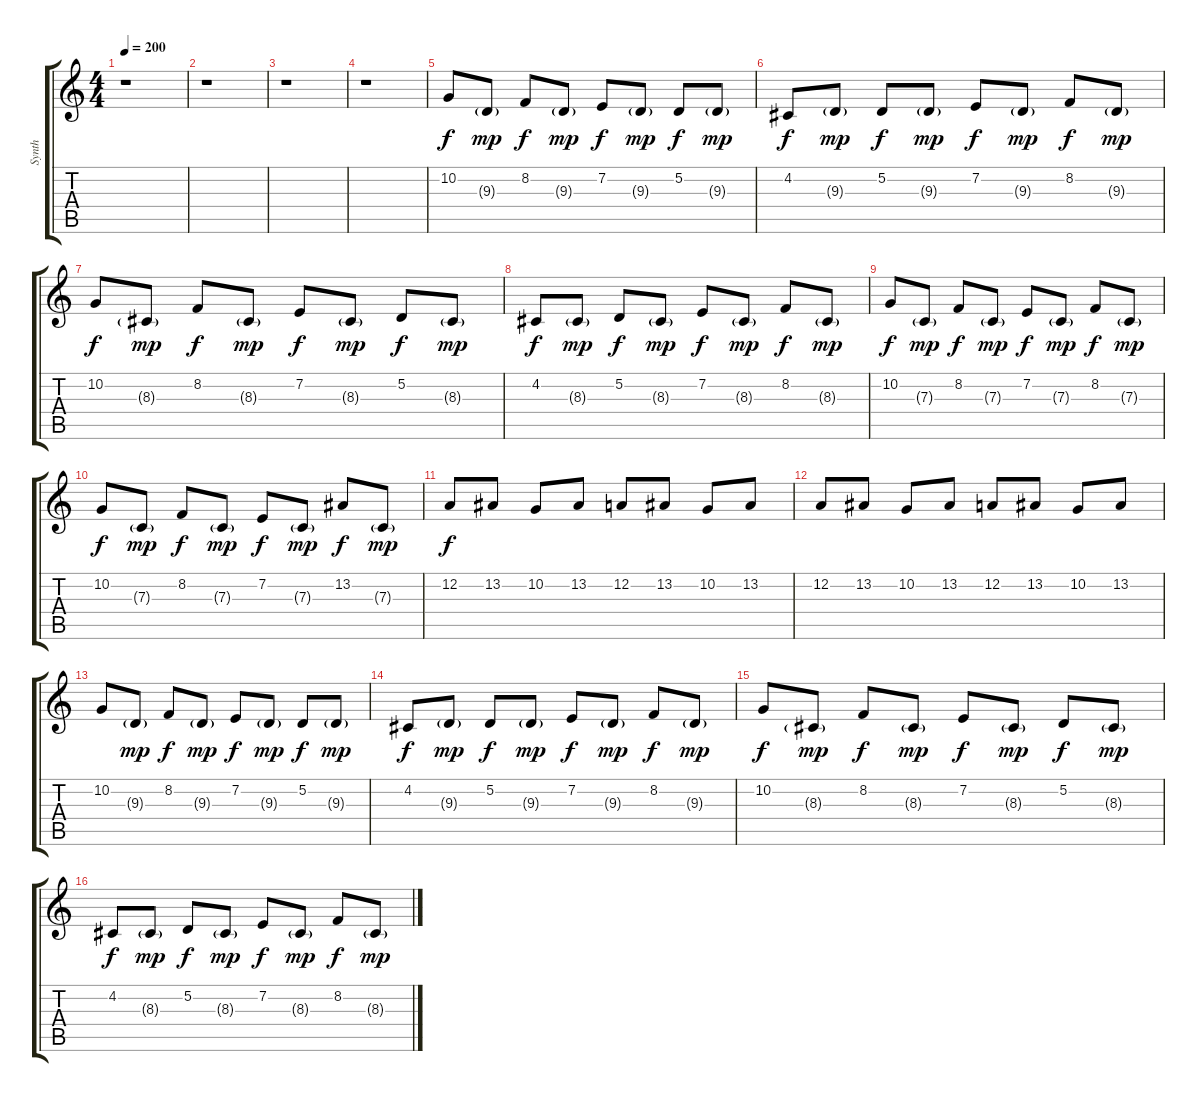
\track ("Synth" "Synth") {instrument churchorgan}
\staff {score tabs}
\tuning (D4 A3 F3 C3 G2 D2) {hide}
\ts (4 4)
\tempo 200
\clef g2
\ks c
r.1{dy f} |
r.1 |
r.1 |
r.1 |
10.2.8 9.3{g}.8{dy mp} 8.2.8{dy f} 9.3{g}.8{dy mp} 7.2.8{dy f} 9.3{g}.8{dy mp} 5.2.8{dy f} 9.3{g}.8{dy mp} |
4.2.8{dy f} 9.3{g}.8{dy mp} 5.2.8{dy f} 9.3{g}.8{dy mp} 7.2.8{dy f} 9.3{g}.8{dy mp} 8.2.8{dy f} 9.3{g}.8{dy mp} |
10.2.8{dy f} 8.3{g}.8{dy mp} 8.2.8{dy f} 8.3{g}.8{dy mp} 7.2.8{dy f} 8.3{g}.8{dy mp} 5.2.8{dy f} 8.3{g}.8{dy mp} |
4.2.8{dy f} 8.3{g}.8{dy mp} 5.2.8{dy f} 8.3{g}.8{dy mp} 7.2.8{dy f} 8.3{g}.8{dy mp} 8.2.8{dy f} 8.3{g}.8{dy mp} |
10.2.8{dy f} 7.3{g}.8{dy mp} 8.2.8{dy f} 7.3{g}.8{dy mp} 7.2.8{dy f} 7.3{g}.8{dy mp} 8.2.8{dy f} 7.3{g}.8{dy mp} |
10.2.8{dy f} 7.3{g}.8{dy mp} 8.2.8{dy f} 7.3{g}.8{dy mp} 7.2.8{dy f} 7.3{g}.8{dy mp} 13.2.8{dy f} 7.3{g}.8{dy mp} |
12.2.8{dy f} 13.2.8 10.2.8 13.2.8 12.2.8 13.2.8 10.2.8 13.2.8 |
12.2.8 13.2.8 10.2.8 13.2.8 12.2.8 13.2.8 10.2.8 13.2.8 |
10.2.8 9.3{g}.8{dy mp} 8.2.8{dy f} 9.3{g}.8{dy mp} 7.2.8{dy f} 9.3{g}.8{dy mp} 5.2.8{dy f} 9.3{g}.8{dy mp} |
4.2.8{dy f} 9.3{g}.8{dy mp} 5.2.8{dy f} 9.3{g}.8{dy mp} 7.2.8{dy f} 9.3{g}.8{dy mp} 8.2.8{dy f} 9.3{g}.8{dy mp} |
10.2.8{dy f} 8.3{g}.8{dy mp} 8.2.8{dy f} 8.3{g}.8{dy mp} 7.2.8{dy f} 8.3{g}.8{dy mp} 5.2.8{dy f} 8.3{g}.8{dy mp} |
4.2.8{dy f} 8.3{g}.8{dy mp} 5.2.8{dy f} 8.3{g}.8{dy mp} 7.2.8{dy f} 8.3{g}.8{dy mp} 8.2.8{dy f} 8.3{g}.8{dy mp}
